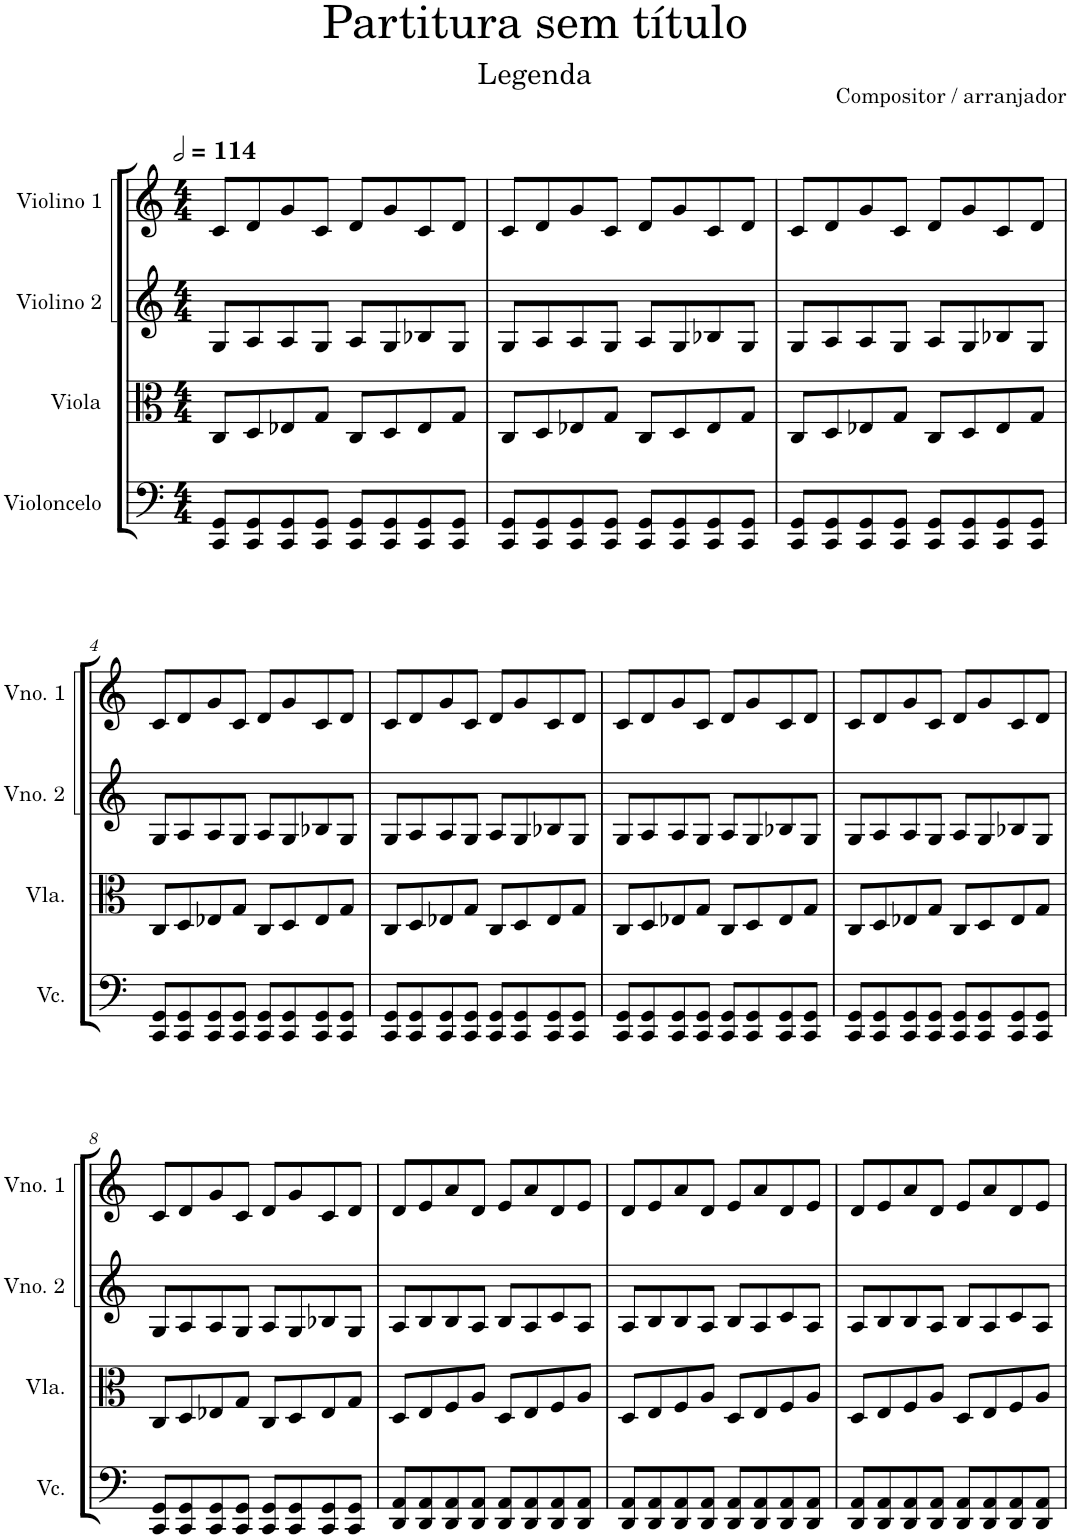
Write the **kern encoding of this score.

**kern	**kern	**kern	**kern
*part4	*part3	*part2	*part1
*staff4	*staff3	*staff2	*staff1
*I"Violoncelo	*I"Viola	*I"Violino 2	*I"Violino 1
*I'Vc.	*I'Vla.	*I'Vno. 2	*I'Vno. 1
*clefF4	*clefC3	*clefG2	*clefG2
*k[]	*k[]	*k[]	*k[]
*M4/4	*M4/4	*M4/4	*M4/4
*MM228	*MM228	*MM228	*MM228
=1	=1	=1	=1
8CC/ 8GG/L	8C/L	8G/L	8c/L
8CC/ 8GG/	8D/	8A/	8d/
8CC/ 8GG/	8E-X/	8A/	8g/
8CC/ 8GG/J	8G/J	8G/J	8c/J
8CC/ 8GG/L	8C/L	8A/L	8d/L
8CC/ 8GG/	8D/	8G/	8g/
8CC/ 8GG/	8E-/	8B-X/	8c/
8CC/ 8GG/J	8G/J	8G/J	8d/J
=2	=2	=2	=2
8CC/ 8GG/L	8C/L	8G/L	8c/L
8CC/ 8GG/	8D/	8A/	8d/
8CC/ 8GG/	8E-X/	8A/	8g/
8CC/ 8GG/J	8G/J	8G/J	8c/J
8CC/ 8GG/L	8C/L	8A/L	8d/L
8CC/ 8GG/	8D/	8G/	8g/
8CC/ 8GG/	8E-/	8B-X/	8c/
8CC/ 8GG/J	8G/J	8G/J	8d/J
=3	=3	=3	=3
8CC/ 8GG/L	8C/L	8G/L	8c/L
8CC/ 8GG/	8D/	8A/	8d/
8CC/ 8GG/	8E-X/	8A/	8g/
8CC/ 8GG/J	8G/J	8G/J	8c/J
8CC/ 8GG/L	8C/L	8A/L	8d/L
8CC/ 8GG/	8D/	8G/	8g/
8CC/ 8GG/	8E-/	8B-X/	8c/
8CC/ 8GG/J	8G/J	8G/J	8d/J
!!LO:LB:g=z
=4	=4	=4	=4
8CC/ 8GG/L	8C/L	8G/L	8c/L
8CC/ 8GG/	8D/	8A/	8d/
8CC/ 8GG/	8E-X/	8A/	8g/
8CC/ 8GG/J	8G/J	8G/J	8c/J
8CC/ 8GG/L	8C/L	8A/L	8d/L
8CC/ 8GG/	8D/	8G/	8g/
8CC/ 8GG/	8E-/	8B-X/	8c/
8CC/ 8GG/J	8G/J	8G/J	8d/J
=5	=5	=5	=5
8CC/ 8GG/L	8C/L	8G/L	8c/L
8CC/ 8GG/	8D/	8A/	8d/
8CC/ 8GG/	8E-X/	8A/	8g/
8CC/ 8GG/J	8G/J	8G/J	8c/J
8CC/ 8GG/L	8C/L	8A/L	8d/L
8CC/ 8GG/	8D/	8G/	8g/
8CC/ 8GG/	8E-/	8B-X/	8c/
8CC/ 8GG/J	8G/J	8G/J	8d/J
=6	=6	=6	=6
8CC/ 8GG/L	8C/L	8G/L	8c/L
8CC/ 8GG/	8D/	8A/	8d/
8CC/ 8GG/	8E-X/	8A/	8g/
8CC/ 8GG/J	8G/J	8G/J	8c/J
8CC/ 8GG/L	8C/L	8A/L	8d/L
8CC/ 8GG/	8D/	8G/	8g/
8CC/ 8GG/	8E-/	8B-X/	8c/
8CC/ 8GG/J	8G/J	8G/J	8d/J
=7	=7	=7	=7
8CC/ 8GG/L	8C/L	8G/L	8c/L
8CC/ 8GG/	8D/	8A/	8d/
8CC/ 8GG/	8E-X/	8A/	8g/
8CC/ 8GG/J	8G/J	8G/J	8c/J
8CC/ 8GG/L	8C/L	8A/L	8d/L
8CC/ 8GG/	8D/	8G/	8g/
8CC/ 8GG/	8E-/	8B-X/	8c/
8CC/ 8GG/J	8G/J	8G/J	8d/J
!!LO:LB:g=z
=8	=8	=8	=8
8CC/ 8GG/L	8C/L	8G/L	8c/L
8CC/ 8GG/	8D/	8A/	8d/
8CC/ 8GG/	8E-X/	8A/	8g/
8CC/ 8GG/J	8G/J	8G/J	8c/J
8CC/ 8GG/L	8C/L	8A/L	8d/L
8CC/ 8GG/	8D/	8G/	8g/
8CC/ 8GG/	8E-/	8B-X/	8c/
8CC/ 8GG/J	8G/J	8G/J	8d/J
=9	=9	=9	=9
8DD/ 8AA/L	8D/L	8A/L	8d/L
8DD/ 8AA/	8E/	8B/	8e/
8DD/ 8AA/	8F/	8B/	8a/
8DD/ 8AA/J	8A/J	8A/J	8d/J
8DD/ 8AA/L	8D/L	8B/L	8e/L
8DD/ 8AA/	8E/	8A/	8a/
8DD/ 8AA/	8F/	8c/	8d/
8DD/ 8AA/J	8A/J	8A/J	8e/J
=10	=10	=10	=10
8DD/ 8AA/L	8D/L	8A/L	8d/L
8DD/ 8AA/	8E/	8B/	8e/
8DD/ 8AA/	8F/	8B/	8a/
8DD/ 8AA/J	8A/J	8A/J	8d/J
8DD/ 8AA/L	8D/L	8B/L	8e/L
8DD/ 8AA/	8E/	8A/	8a/
8DD/ 8AA/	8F/	8c/	8d/
8DD/ 8AA/J	8A/J	8A/J	8e/J
=11	=11	=11	=11
8DD/ 8AA/L	8D/L	8A/L	8d/L
8DD/ 8AA/	8E/	8B/	8e/
8DD/ 8AA/	8F/	8B/	8a/
8DD/ 8AA/J	8A/J	8A/J	8d/J
8DD/ 8AA/L	8D/L	8B/L	8e/L
8DD/ 8AA/	8E/	8A/	8a/
8DD/ 8AA/	8F/	8c/	8d/
8DD/ 8AA/J	8A/J	8A/J	8e/J
=	=	=	=
*-	*-	*-	*-
